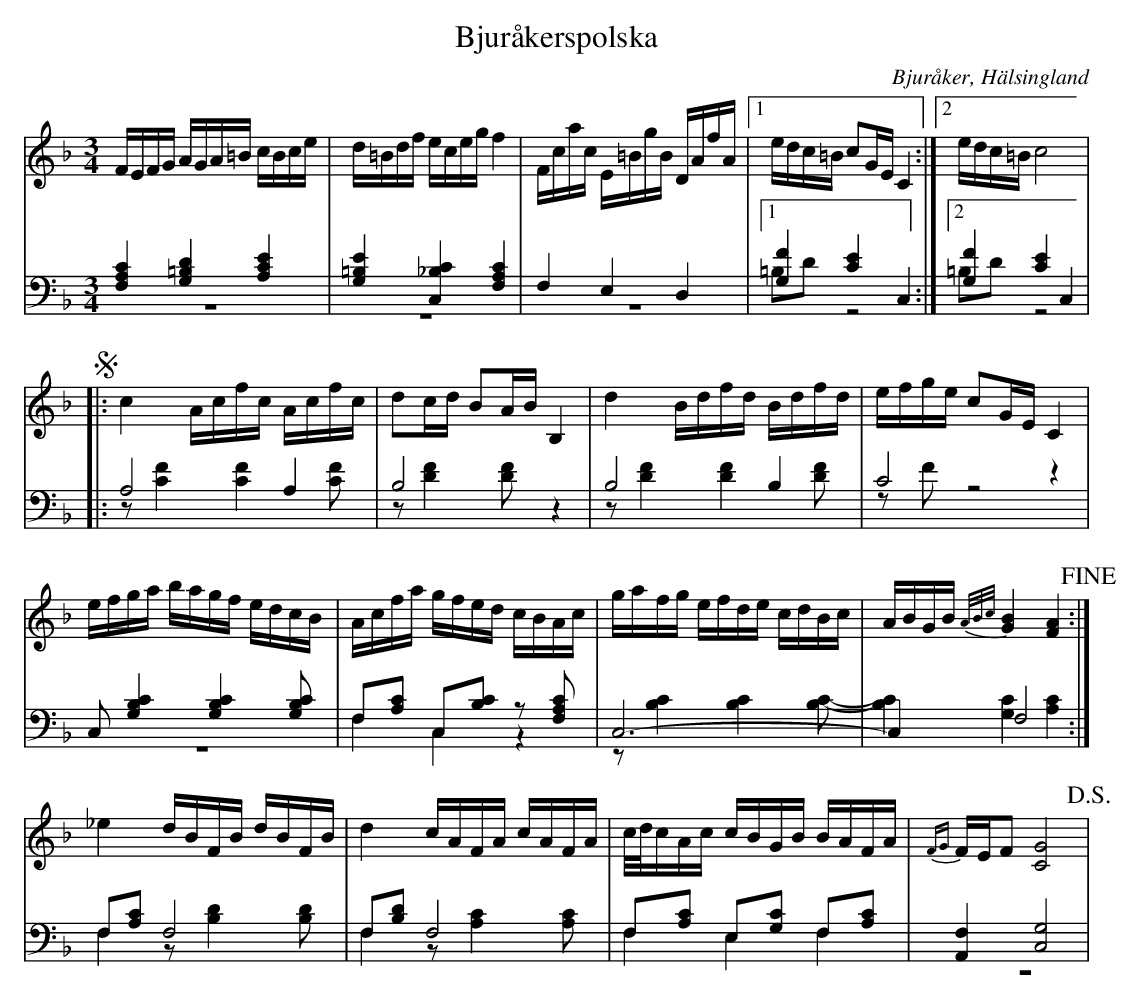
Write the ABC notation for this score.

X:1
T: Bjuråkerspolska
O: Bjuråker, Hälsingland
M: 3/4
L: 1/16
K: F
V:1
V:2
V:3 merge
V:1
FEFG AGA=B cBce|d=Bdf eceg f4|Fcac E=BgB DAfA|1 edc=B c2GE C4:|2 edc=B c8 |
!segno! |:c4 Acfc Acfc|d2cd B2AB B,4|d4 Bdfd Bdfd|efge c2GE C4|
efga bagf edcB|Acfa gfed cBAc|gafg efde cdBc|ABGB {A/B/c/}[G4B4] [F4A4] !fine!:|
_e4 dBFB dBFB|d4 cAFA cAFA|c/d/cAc cBGB BAFA|{FG}FEF2 [C8G8] !D.S.!|
V:2 clef=bass
[F,4A,4C4] [G,4=B,4D4] [A,4C4E4]|[G,4=B,4E4] [C,4_B,4C4] [F,4A,4C4]|F,4 E,4 D,4|1 [G,4F4] [C4E4] C,4:|2 [G,4F4] [C4E4] C,4 |
|:A,8 A,4|B,8 z4|B,8  B,4|C8 z4|
C,2 [G,4B,4C4] [G,4B,4C4] [G,2B,2C2]|F,2[A,2C2] C,2[B,2C2] z2 [F,2A,2C2]|C,12-|C,4 F,8:|
F,2[A,2C2] F,8|F,2[B,2D2] F,8|F,2[A,2C2] E,2[G,2C2] F,2[A,2C2]|[A,,4F,4] [C,8G,8] |
V:3 clef=bass
z12|z12|z12|1 =B,2D2 z8:|2 =B,2D2 z8|
|:z2 [C4F4] [C4F4] [C2F2]|z2 [D4F4] [D2F2] z4|z2 [D4F4] [D4F4] [D2F2]|z2 F2 z8|
z12|F,4 C,4 z4|z2 [B,4C4] [B,4C4] [B,2C2]-|[B,4C4] [G,4C4] [A,4C4]:|
F,4 z2 [B,4D4] [B,2D2]|F,4 z2 [A,4C4] [A,2C2]|F,4 E,4 F,4|z12|
